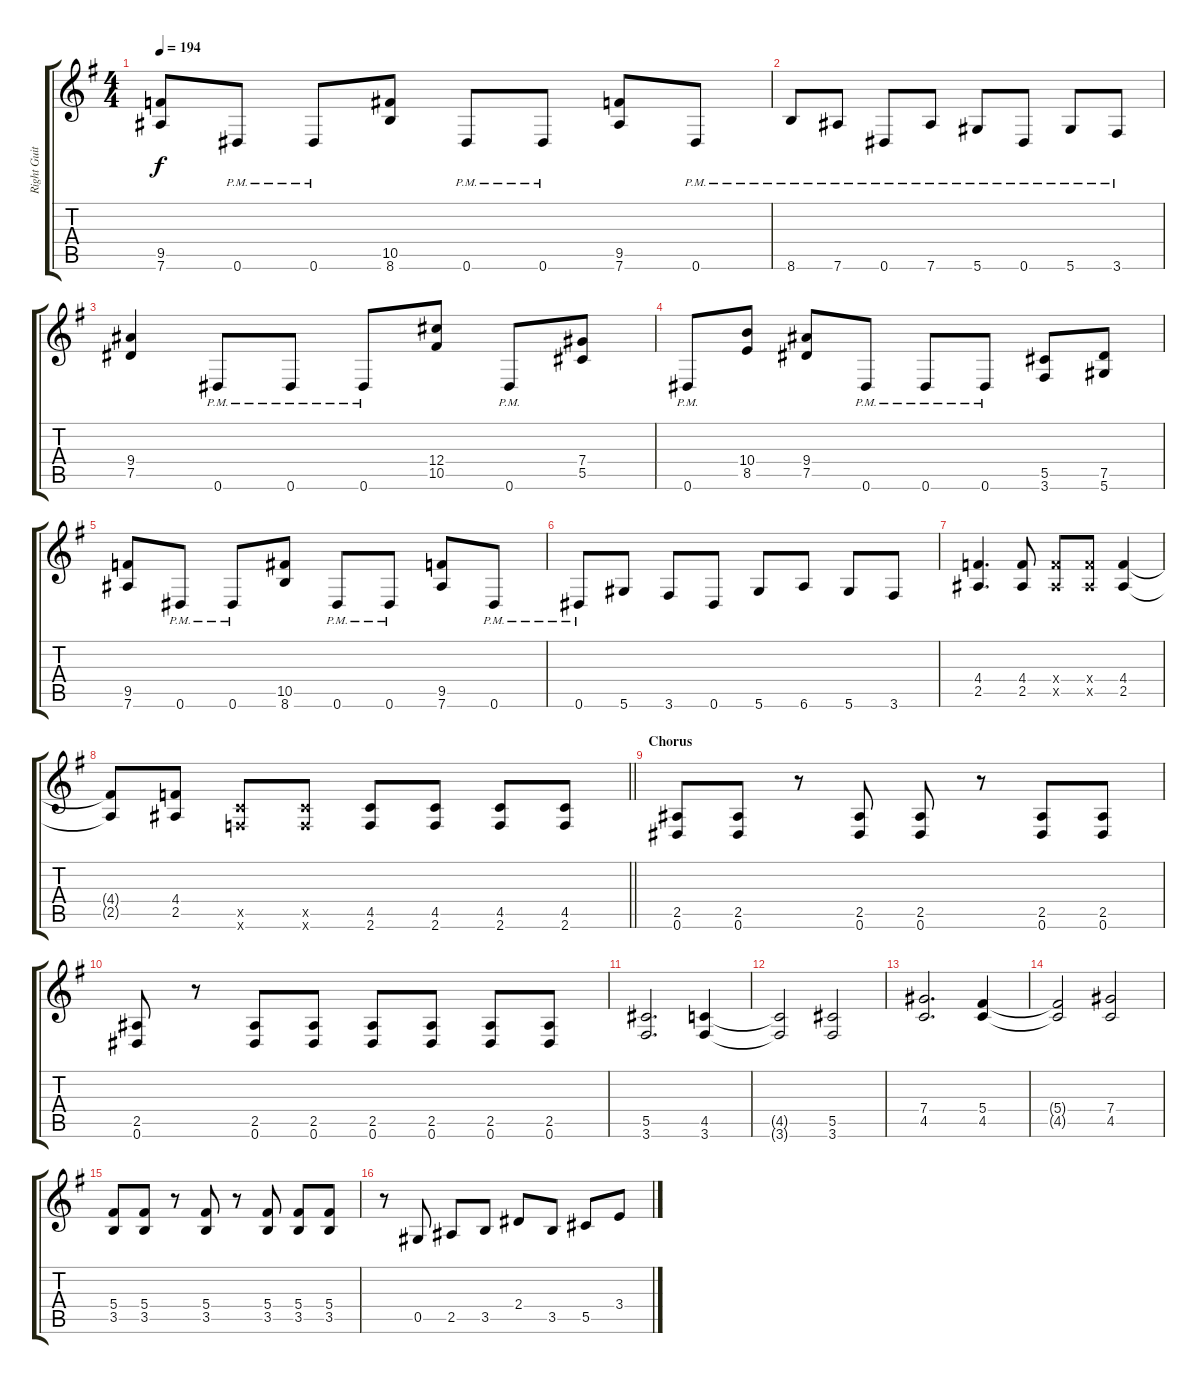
\track ("Right Guitar" "Right Guit") {instrument distortionguitar}
\staff {score tabs}
\tuning (Eb4 Bb3 Gb3 Db3 Ab2 Eb2) {hide}
\ts (4 4)
\tempo 194
\clef g2
\ks g
(9.5 7.6).8{dy f} 0.6{pm}.8 0.6{pm}.8 (10.5 8.6).8 0.6{pm}.8 0.6{pm}.8 (9.5 7.6).8 0.6{pm}.8 |
8.6{pm}.8 7.6{pm}.8 0.6{pm}.8 7.6{pm}.8 5.6{pm}.8 0.6{pm}.8 5.6{pm}.8 3.6{pm}.8 |
(9.4 7.5).4 0.6{pm}.8 0.6{pm}.8 0.6{pm}.8 (12.4 10.5).8 0.6{pm}.8 (7.4 5.5).8 |
0.6{pm}.8 (10.4 8.5).8 (9.4 7.5).8 0.6{pm}.8 0.6{pm}.8 0.6{pm}.8 (5.5 3.6).8 (7.5 5.6).8 |
(9.5 7.6).8 0.6{pm}.8 0.6{pm}.8 (10.5 8.6).8 0.6{pm}.8 0.6{pm}.8 (9.5 7.6).8 0.6{pm}.8 |
0.6{pm}.8 5.6.8 3.6.8 0.6.8 5.6.8 6.6.8 5.6.8 3.6.8 |
(4.4 2.5).4{d} (4.4 2.5).8 (4.4{x} 2.5{x}).8 (4.4{x} 2.5{x}).8 (4.4 2.5).4 |
\barLineRight lightlight
(4.4{t} 2.5{t}).8 (4.4 2.5).8 (4.5{x} 2.6{x}).8 (4.5{x} 2.6{x}).8 (4.5 2.6).8 (4.5 2.6).8 (4.5 2.6).8 (4.5 2.6).8 |
\section ("" "Chorus")
(2.5 0.6).8 (2.5 0.6).8 r.8 (2.5 0.6).8 (2.5 0.6).8 r.8 (2.5 0.6).8 (2.5 0.6).8 |
(2.5 0.6).8 r.8 (2.5 0.6).8 (2.5 0.6).8 (2.5 0.6).8 (2.5 0.6).8 (2.5 0.6).8 (2.5 0.6).8 |
(5.5 3.6).2{d} (4.5 3.6).4 |
(4.5{t} 3.6{t}).2 (5.5 3.6).2 |
(7.4 4.5).2{d} (5.4 4.5).4 |
(5.4{t} 4.5{t}).2 (7.4 4.5).2 |
(5.4 3.5).8 (5.4 3.5).8 r.8 (5.4 3.5).8 r.8 (5.4 3.5).8 (5.4 3.5).8 (5.4 3.5).8 |
r.8 0.5.8 2.5.8 3.5.8 2.4.8 3.5.8 5.5.8 3.4.8
